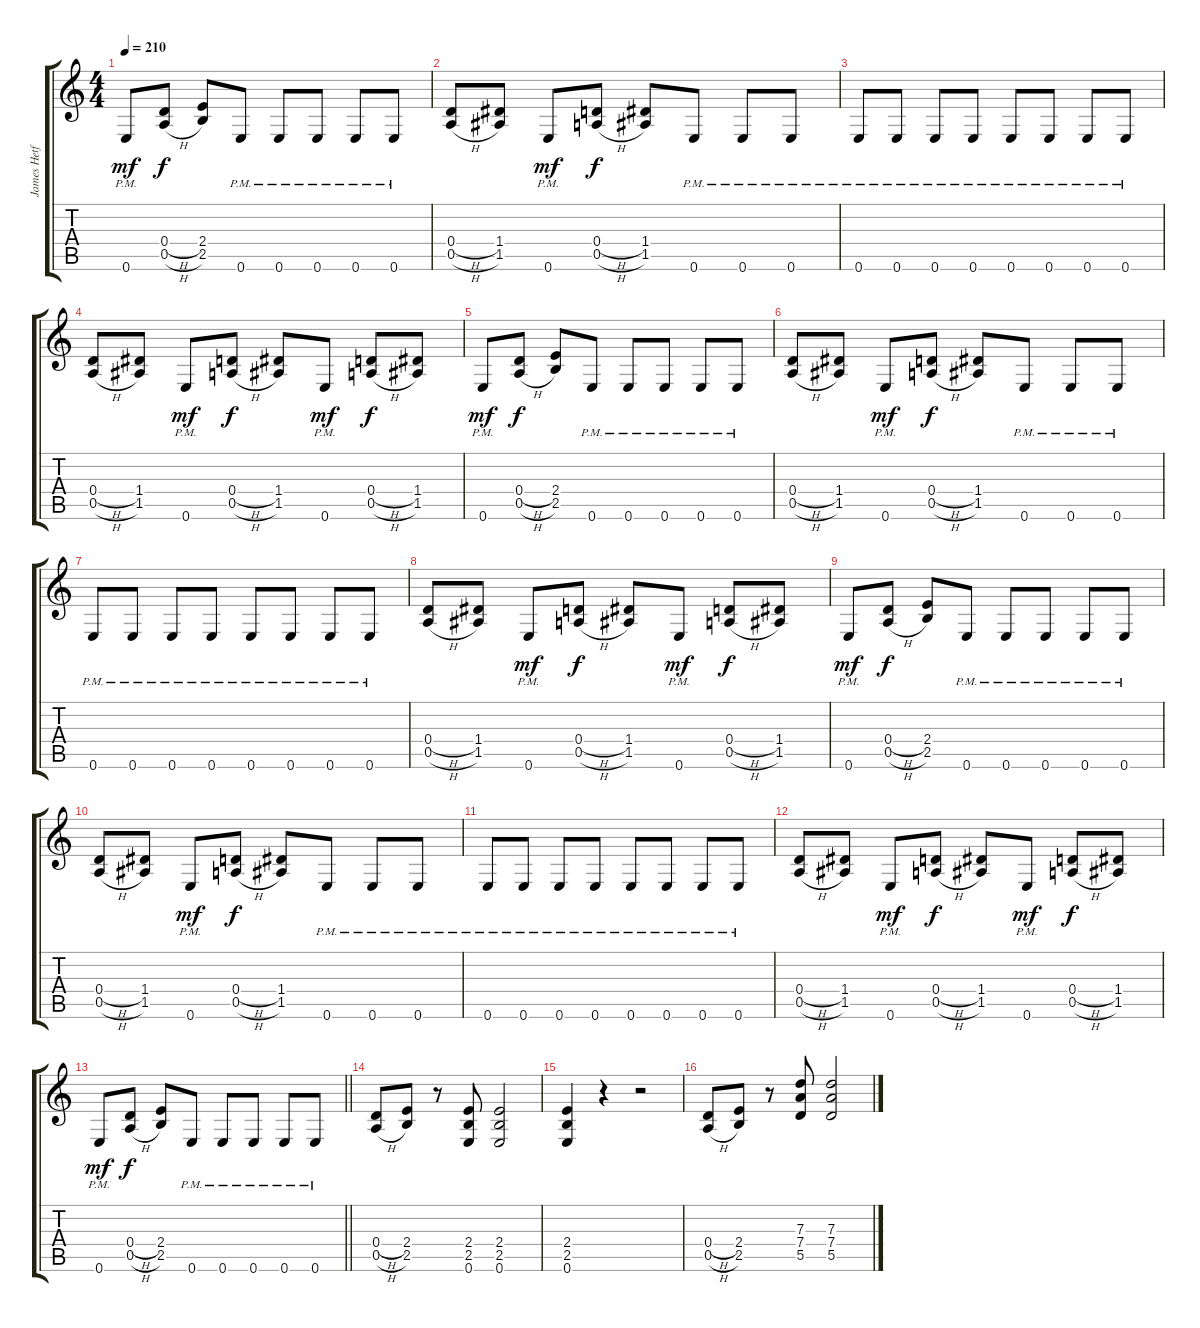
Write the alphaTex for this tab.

\track ("James Hetfield" "James Hetf") {instrument electricguitarclean}
\staff {score tabs}
\tuning (E4 B3 G3 D3 A2 E2) {hide}
\ts (4 4)
\tempo 210
\clef g2
\ks c
0.6{pm}.8{dy mf} (0.4{h} 0.5{h}).8{dy f} (2.4 2.5).8 0.6{pm}.8 0.6{pm}.8 0.6{pm}.8 0.6{pm}.8 0.6{pm}.8 |
(0.4{h} 0.5{h}).8 (1.4 1.5).8 0.6{pm}.8{dy mf} (0.4{h} 0.5{h}).8{dy f} (1.4 1.5).8 0.6{pm}.8 0.6{pm}.8 0.6{pm}.8 |
0.6{pm}.8 0.6{pm}.8 0.6{pm}.8 0.6{pm}.8 0.6{pm}.8 0.6{pm}.8 0.6{pm}.8 0.6{pm}.8 |
(0.4{h} 0.5{h}).8 (1.4 1.5).8 0.6{pm}.8{dy mf} (0.4{h} 0.5{h}).8{dy f} (1.4 1.5).8 0.6{pm}.8{dy mf} (0.4{h} 0.5{h}).8{dy f} (1.4 1.5).8 |
0.6{pm}.8{dy mf} (0.4{h} 0.5{h}).8{dy f} (2.4 2.5).8 0.6{pm}.8 0.6{pm}.8 0.6{pm}.8 0.6{pm}.8 0.6{pm}.8 |
(0.4{h} 0.5{h}).8 (1.4 1.5).8 0.6{pm}.8{dy mf} (0.4{h} 0.5{h}).8{dy f} (1.4 1.5).8 0.6{pm}.8 0.6{pm}.8 0.6{pm}.8 |
0.6{pm}.8 0.6{pm}.8 0.6{pm}.8 0.6{pm}.8 0.6{pm}.8 0.6{pm}.8 0.6{pm}.8 0.6{pm}.8 |
(0.4{h} 0.5{h}).8 (1.4 1.5).8 0.6{pm}.8{dy mf} (0.4{h} 0.5{h}).8{dy f} (1.4 1.5).8 0.6{pm}.8{dy mf} (0.4{h} 0.5{h}).8{dy f} (1.4 1.5).8 |
0.6{pm}.8{dy mf} (0.4{h} 0.5{h}).8{dy f} (2.4 2.5).8 0.6{pm}.8 0.6{pm}.8 0.6{pm}.8 0.6{pm}.8 0.6{pm}.8 |
(0.4{h} 0.5{h}).8 (1.4 1.5).8 0.6{pm}.8{dy mf} (0.4{h} 0.5{h}).8{dy f} (1.4 1.5).8 0.6{pm}.8 0.6{pm}.8 0.6{pm}.8 |
0.6{pm}.8 0.6{pm}.8 0.6{pm}.8 0.6{pm}.8 0.6{pm}.8 0.6{pm}.8 0.6{pm}.8 0.6{pm}.8 |
(0.4{h} 0.5{h}).8 (1.4 1.5).8 0.6{pm}.8{dy mf} (0.4{h} 0.5{h}).8{dy f} (1.4 1.5).8 0.6{pm}.8{dy mf} (0.4{h} 0.5{h}).8{dy f} (1.4 1.5).8 |
\barLineRight lightlight
0.6{pm}.8{dy mf} (0.4{h} 0.5{h}).8{dy f} (2.4 2.5).8 0.6{pm}.8 0.6{pm}.8 0.6{pm}.8 0.6{pm}.8 0.6{pm}.8 |
(0.4{h} 0.5{h}).8 (2.4 2.5).8 r.8 (2.4 2.5 0.6).8 (2.4 2.5 0.6).2 |
(2.4 2.5 0.6).4 r.4 r.2 |
(0.4{h} 0.5{h}).8 (2.4 2.5).8 r.8 (7.3 7.4 5.5).8 (7.3 7.4 5.5).2
